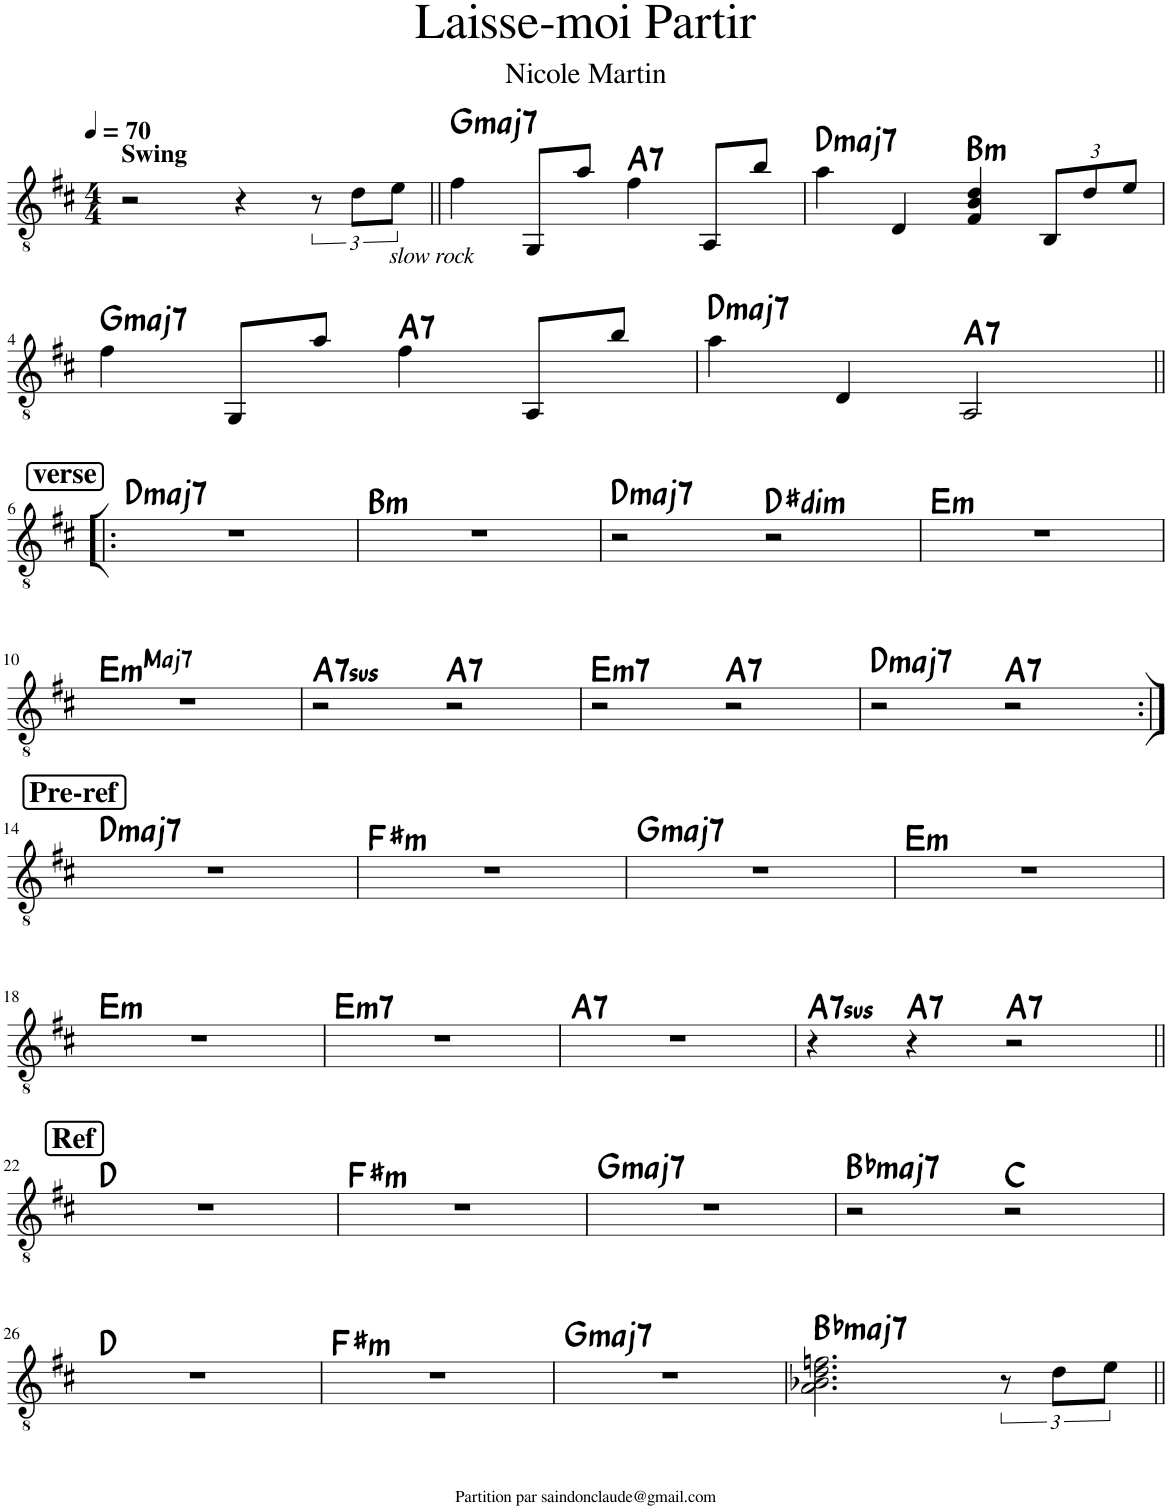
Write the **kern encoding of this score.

**kern	**harte
*part1	*part1
*staff1	*
*I"Classical Guitar	*
*clefGv2	*
*k[f#c#]	*
*M4/4	*
*MM70	*
=1	=1
!LO:TX:a:B:t=Swing	!
2r	.
4r	.
12r	.
12d\L	.
12e\J	.
=2||	=2||
!LO:TX:b:i:t=slow rock	!LO:H:kt=maj7
4f#\	G:maj7
8GG/L	.
8a/J	.
!	!LO:H:kt=7
4f#\	A:7
8AA/L	.
8b/J	.
=3	=3
!	!LO:H:kt=maj7
4a\	D:maj7
4D/	.
!	!LO:H:kt=m
4F#/ 4B/ 4d/	B:min
*Xbrackettup	*
12BB/L	.
12d/	.
12e/J	.
!!LO:LB:g=z
=4	=4
!	!LO:H:kt=maj7
4f#\	G:maj7
8GG/L	.
8a/J	.
!	!LO:H:kt=7
4f#\	A:7
8AA/L	.
8b/J	.
=5	=5
!	!LO:H:kt=maj7
4a\	D:maj7
4D/	.
!	!LO:H:kt=7
2AA/	A:7
!!LO:LB:g=z
!!LO:REH:place=s1:a:B:rj:fs=14:t=verse
=6!|:	=6!|:
!	!LO:H:kt=maj7
1r	D:maj7
=7	=7
!	!LO:H:kt=m
1r	B:min
=8	=8
!	!LO:H:kt=maj7
2r	D:maj7
!	!LO:H:kt=dim
2r	D#:dim
=9	=9
!	!LO:H:kt=m
1r	E:min
!!LO:LB:g=z
=10	=10
!	!LO:H:kt=mMaj7
1r	E:minmaj7
=11	=11
!	!LO:H:kt=7sus
2r	A:sus4(7)
!	!LO:H:kt=7
2r	A:7
=12	=12
!	!LO:H:kt=m7
2r	E:min7
!	!LO:H:kt=7
2r	A:7
=13	=13
!	!LO:H:kt=maj7
2r	D:maj7
!	!LO:H:kt=7
2r	A:7
!!LO:LB:g=z
!!LO:REH:place=s1:a:B:rj:fs=14:t=Pre-ref
=14:|!	=14:|!
!	!LO:H:kt=maj7
1r	D:maj7
=15	=15
!	!LO:H:kt=m
1r	F#:min
=16	=16
!	!LO:H:kt=maj7
1r	G:maj7
=17	=17
!	!LO:H:kt=m
1r	E:min
!!LO:LB:g=z
=18	=18
!	!LO:H:kt=m
1r	E:min
=19	=19
!	!LO:H:kt=m7
1r	E:min7
=20	=20
!	!LO:H:kt=7
1r	A:7
=21	=21
!	!LO:H:kt=7sus
4r	A:sus4(7)
!	!LO:H:kt=7
4r	A:7
!	!LO:H:kt=7
2r	A:7
!!LO:LB:g=z
!!LO:REH:place=s1:a:B:rj:fs=14:t=Ref
=22||	=22||
1r	D:maj
=23	=23
!	!LO:H:kt=m
1r	F#:min
=24	=24
!	!LO:H:kt=maj7
1r	G:maj7
=25	=25
!	!LO:H:kt=maj7
2r	Bb:maj7
2r	C:maj
!!LO:LB:g=z
=26	=26
1r	D:maj
=27	=27
!	!LO:H:kt=m
1r	F#:min
=28	=28
!	!LO:H:kt=maj7
1r	G:maj7
=29	=29
!	!LO:H:kt=maj7
2.A\ 2.B-X\ 2.d\ 2.fn\	Bb:maj7
*brackettup	*
12r	.
12d\L	.
12e\J	.
=||	=||
*-	*-
